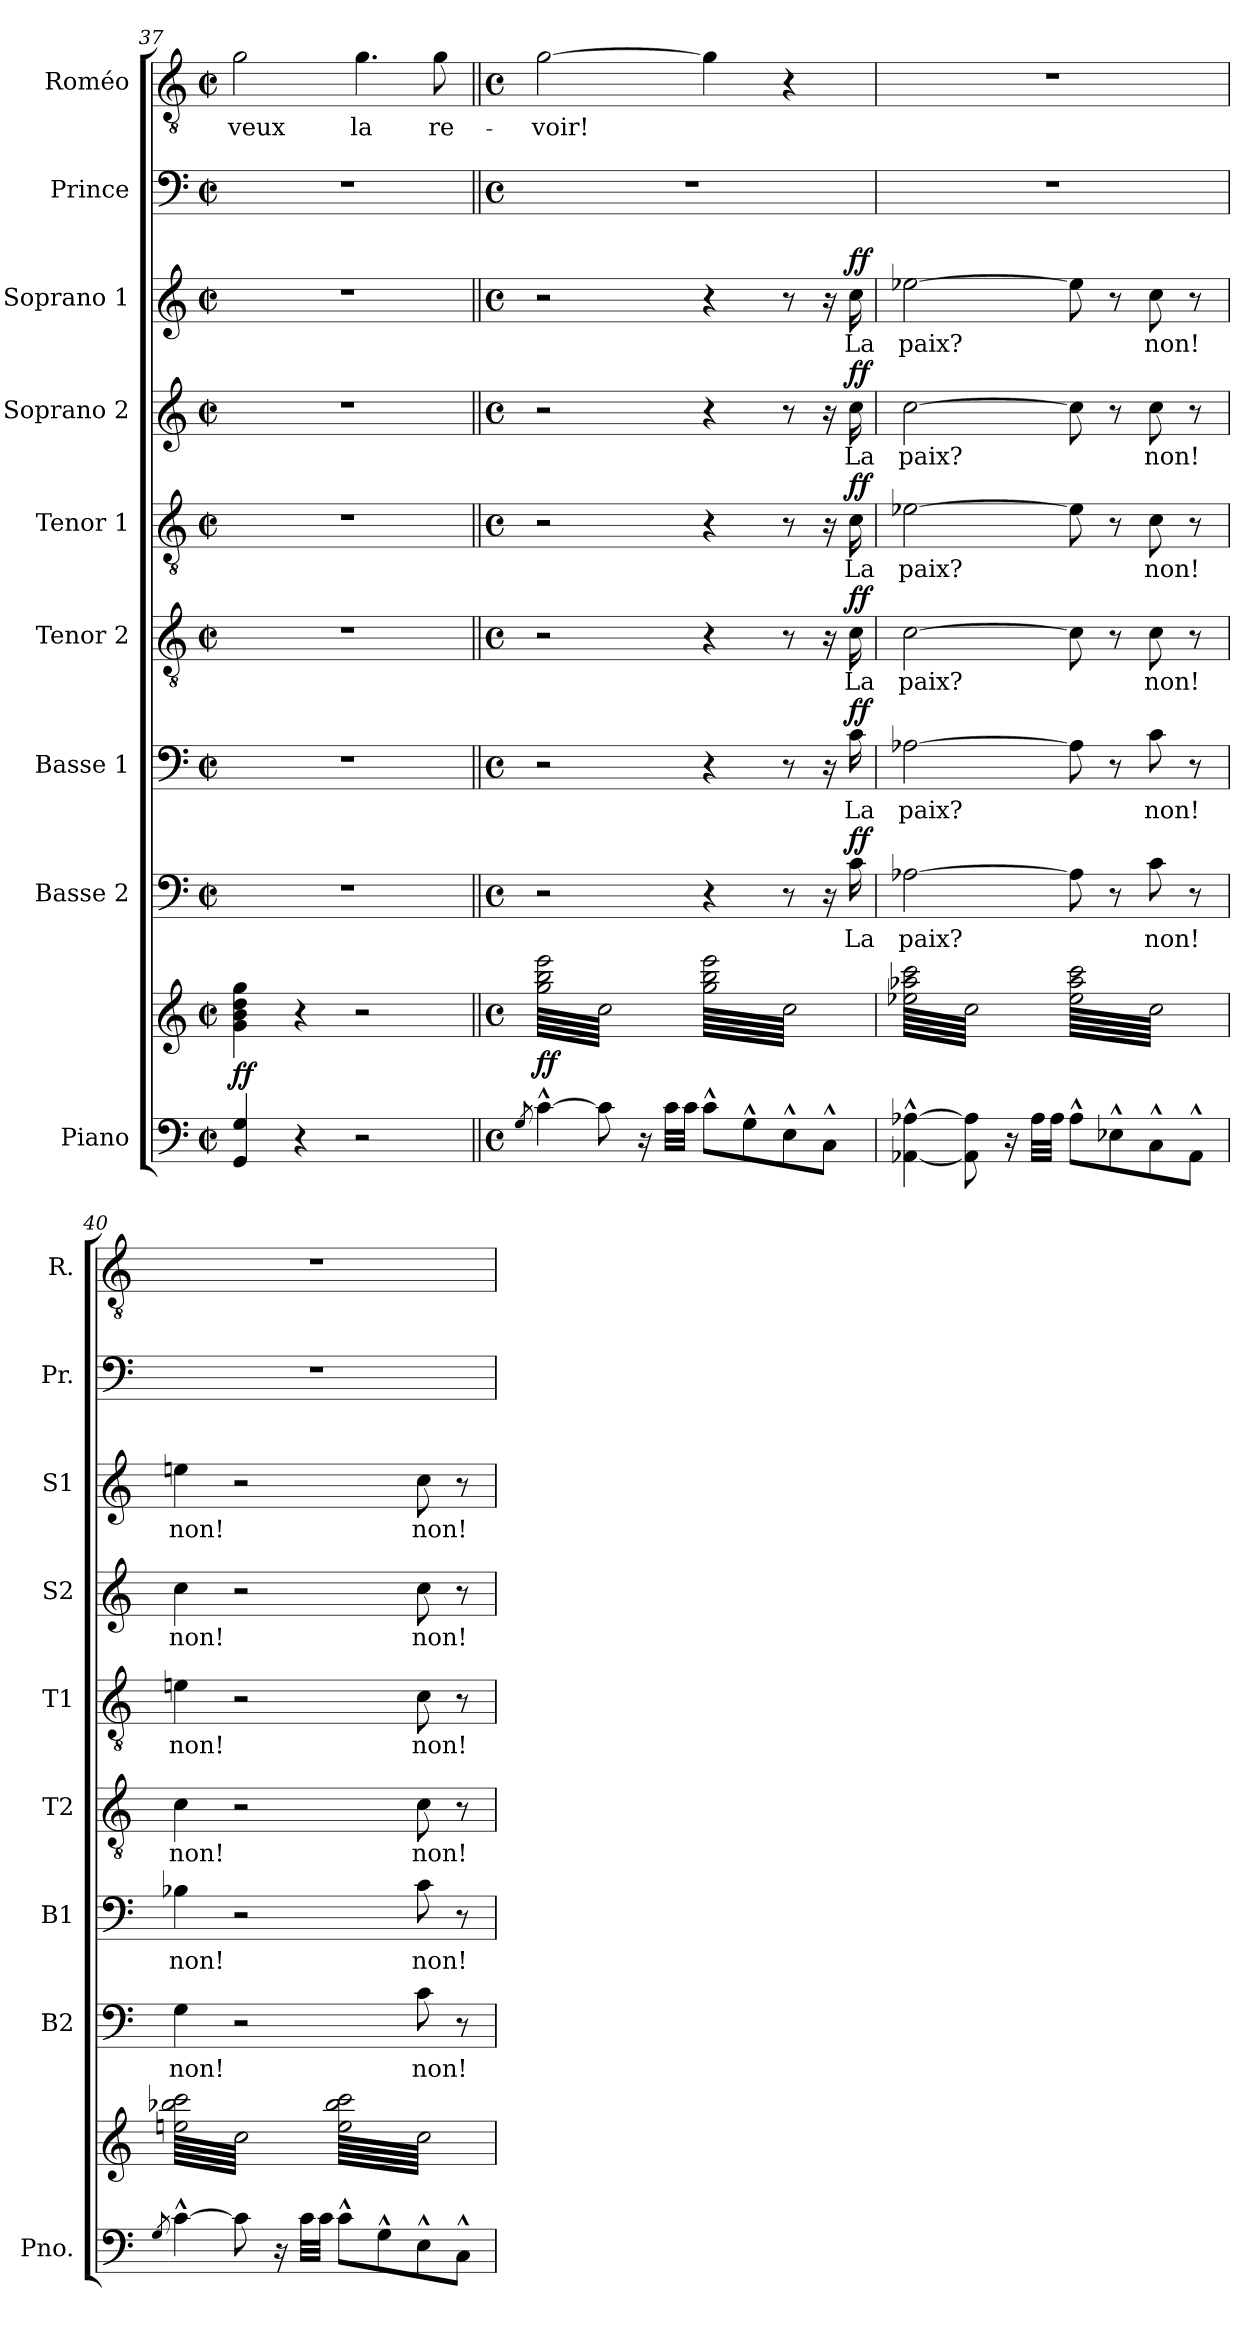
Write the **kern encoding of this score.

**kern	**kern	**dynam	**kern	**text	**dynam	**kern	**text	**dynam	**kern	**text	**dynam	**kern	**text	**dynam	**kern	**text	**dynam	**kern	**text	**dynam	**kern	**kern	**text
*part9	*part9	*part9	*part8	*part8	*part8	*part7	*part7	*part7	*part6	*part6	*part6	*part5	*part5	*part5	*part4	*part4	*part4	*part3	*part3	*part3	*part2	*part1	*part1
*staff10	*staff9	*staff9/10	*staff8	*staff8	*staff8	*staff7	*staff7	*staff7	*staff6	*staff6	*staff6	*staff5	*staff5	*staff5	*staff4	*staff4	*staff4	*staff3	*staff3	*staff3	*staff2	*staff1	*staff1
*I"Piano	*	*	*I"Basse 2	*	*	*I"Basse 1	*	*	*I"Tenor 2	*	*	*I"Tenor 1	*	*	*I"Soprano 2	*	*	*I"Soprano 1	*	*	*I"Prince	*I"Roméo	*
*I'Pno.	*	*	*I'B2	*	*	*I'B1	*	*	*I'T2	*	*	*I'T1	*	*	*I'S2	*	*	*I'S1	*	*	*I'Pr.	*I'R.	*
*clefF4	*clefG2	*	*clefF4	*	*	*clefF4	*	*	*clefGv2	*	*	*clefGv2	*	*	*clefG2	*	*	*clefG2	*	*	*clefF4	*clefGv2	*
*k[]	*k[]	*	*k[]	*	*	*k[]	*	*	*k[]	*	*	*k[]	*	*	*k[]	*	*	*k[]	*	*	*k[]	*k[]	*
*M2/2	*M2/2	*	*M2/2	*	*	*M2/2	*	*	*M2/2	*	*	*M2/2	*	*	*M2/2	*	*	*M2/2	*	*	*M2/2	*M2/2	*
*met(c|)	*met(c|)	*	*met(c|)	*	*	*met(c|)	*	*	*met(c|)	*	*	*met(c|)	*	*	*met(c|)	*	*	*met(c|)	*	*	*met(c|)	*met(c|)	*
=37	=37	=37	=37	=37	=37	=37	=37	=37	=37	=37	=37	=37	=37	=37	=37	=37	=37	=37	=37	=37	=37	=37	=37
!	!	!LO:DY:b	!	!	!	!	!	!	!	!	!	!	!	!	!	!	!	!	!	!	!	!	!LO:LY:b
4GG/ 4G/	4g\ 4b\ 4dd\ 4gg\	ff	1r	.	.	1r	.	.	1r	.	.	1r	.	.	1r	.	.	1r	.	.	1r	2g\	veux
4r	4r	.	.	.	.	.	.	.	.	.	.	.	.	.	.	.	.	.	.	.	.	.	.
!	!	!	!	!	!	!	!	!	!	!	!	!	!	!	!	!	!	!	!	!	!	!	!LO:LY:b
2r	2r	.	.	.	.	.	.	.	.	.	.	.	.	.	.	.	.	.	.	.	.	4.g\	la
!	!	!	!	!	!	!	!	!	!	!	!	!	!	!	!	!	!	!	!	!	!	!	!LO:LY:b
.	.	.	.	.	.	.	.	.	.	.	.	.	.	.	.	.	.	.	.	.	.	8g\	re-
!!LO:PB:g=z
=38||	=38||	=38||	=38||	=38||	=38||	=38||	=38||	=38||	=38||	=38||	=38||	=38||	=38||	=38||	=38||	=38||	=38||	=38||	=38||	=38||	=38||	=38||	=38||
*M4/4	*M4/4	*	*M4/4	*	*	*M4/4	*	*	*M4/4	*	*	*M4/4	*	*	*M4/4	*	*	*M4/4	*	*	*M4/4	*M4/4	*
*met(c)	*met(c)	*	*met(c)	*	*	*met(c)	*	*	*met(c)	*	*	*met(c)	*	*	*met(c)	*	*	*met(c)	*	*	*met(c)	*met(c)	*
8qG/	.	.	.	.	.	.	.	.	.	.	.	.	.	.	.	.	.	.	.	.	.	.	.
!	!	!LO:DY:b	!	!	!	!	!	!	!	!	!	!	!	!	!	!	!	!	!	!	!	!	!LO:LY:b
*	*tremolo	*	*	*	*	*	*	*	*	*	*	*	*	*	*	*	*	*	*	*	*	*	*
[4c^^\	(>64gg\ 64bb\ 64eee\LLLL	ff	2r	.	.	2r	.	.	2r	.	.	2r	.	.	2r	.	.	2r	.	.	1r	[2g\	-voir!
.	64cc\)	.	.	.	.	.	.	.	.	.	.	.	.	.	.	.	.	.	.	.	.	.	.
.	64gg\ 64bb\ 64eee\	.	.	.	.	.	.	.	.	.	.	.	.	.	.	.	.	.	.	.	.	.	.
.	64cc\)	.	.	.	.	.	.	.	.	.	.	.	.	.	.	.	.	.	.	.	.	.	.
.	64gg\ 64bb\ 64eee\	.	.	.	.	.	.	.	.	.	.	.	.	.	.	.	.	.	.	.	.	.	.
.	64cc\)	.	.	.	.	.	.	.	.	.	.	.	.	.	.	.	.	.	.	.	.	.	.
.	64gg\ 64bb\ 64eee\	.	.	.	.	.	.	.	.	.	.	.	.	.	.	.	.	.	.	.	.	.	.
.	64cc\)	.	.	.	.	.	.	.	.	.	.	.	.	.	.	.	.	.	.	.	.	.	.
.	64gg\ 64bb\ 64eee\	.	.	.	.	.	.	.	.	.	.	.	.	.	.	.	.	.	.	.	.	.	.
.	64cc\)	.	.	.	.	.	.	.	.	.	.	.	.	.	.	.	.	.	.	.	.	.	.
.	64gg\ 64bb\ 64eee\	.	.	.	.	.	.	.	.	.	.	.	.	.	.	.	.	.	.	.	.	.	.
.	64cc\)	.	.	.	.	.	.	.	.	.	.	.	.	.	.	.	.	.	.	.	.	.	.
.	64gg\ 64bb\ 64eee\	.	.	.	.	.	.	.	.	.	.	.	.	.	.	.	.	.	.	.	.	.	.
.	64cc\)	.	.	.	.	.	.	.	.	.	.	.	.	.	.	.	.	.	.	.	.	.	.
.	64gg\ 64bb\ 64eee\	.	.	.	.	.	.	.	.	.	.	.	.	.	.	.	.	.	.	.	.	.	.
.	64cc\)	.	.	.	.	.	.	.	.	.	.	.	.	.	.	.	.	.	.	.	.	.	.
8c\]	64gg\ 64bb\ 64eee\	.	.	.	.	.	.	.	.	.	.	.	.	.	.	.	.	.	.	.	.	.	.
.	64cc\)	.	.	.	.	.	.	.	.	.	.	.	.	.	.	.	.	.	.	.	.	.	.
.	64gg\ 64bb\ 64eee\	.	.	.	.	.	.	.	.	.	.	.	.	.	.	.	.	.	.	.	.	.	.
.	64cc\)	.	.	.	.	.	.	.	.	.	.	.	.	.	.	.	.	.	.	.	.	.	.
.	64gg\ 64bb\ 64eee\	.	.	.	.	.	.	.	.	.	.	.	.	.	.	.	.	.	.	.	.	.	.
.	64cc\)	.	.	.	.	.	.	.	.	.	.	.	.	.	.	.	.	.	.	.	.	.	.
.	64gg\ 64bb\ 64eee\	.	.	.	.	.	.	.	.	.	.	.	.	.	.	.	.	.	.	.	.	.	.
.	64cc\)	.	.	.	.	.	.	.	.	.	.	.	.	.	.	.	.	.	.	.	.	.	.
16r	64gg\ 64bb\ 64eee\	.	.	.	.	.	.	.	.	.	.	.	.	.	.	.	.	.	.	.	.	.	.
.	64cc\)	.	.	.	.	.	.	.	.	.	.	.	.	.	.	.	.	.	.	.	.	.	.
.	64gg\ 64bb\ 64eee\	.	.	.	.	.	.	.	.	.	.	.	.	.	.	.	.	.	.	.	.	.	.
.	64cc\)	.	.	.	.	.	.	.	.	.	.	.	.	.	.	.	.	.	.	.	.	.	.
32c\LLL	64gg\ 64bb\ 64eee\	.	.	.	.	.	.	.	.	.	.	.	.	.	.	.	.	.	.	.	.	.	.
.	64cc\)	.	.	.	.	.	.	.	.	.	.	.	.	.	.	.	.	.	.	.	.	.	.
32c\JJJ	64gg\ 64bb\ 64eee\	.	.	.	.	.	.	.	.	.	.	.	.	.	.	.	.	.	.	.	.	.	.
.	64cc\)JJJJ	.	.	.	.	.	.	.	.	.	.	.	.	.	.	.	.	.	.	.	.	.	.
8c^^\L	(>64gg\ 64bb\ 64eee\LLLL	.	4r	.	.	4r	.	.	4r	.	.	4r	.	.	4r	.	.	4r	.	.	.	4g\]	.
.	64cc\)	.	.	.	.	.	.	.	.	.	.	.	.	.	.	.	.	.	.	.	.	.	.
.	64gg\ 64bb\ 64eee\	.	.	.	.	.	.	.	.	.	.	.	.	.	.	.	.	.	.	.	.	.	.
.	64cc\)	.	.	.	.	.	.	.	.	.	.	.	.	.	.	.	.	.	.	.	.	.	.
.	64gg\ 64bb\ 64eee\	.	.	.	.	.	.	.	.	.	.	.	.	.	.	.	.	.	.	.	.	.	.
.	64cc\)	.	.	.	.	.	.	.	.	.	.	.	.	.	.	.	.	.	.	.	.	.	.
.	64gg\ 64bb\ 64eee\	.	.	.	.	.	.	.	.	.	.	.	.	.	.	.	.	.	.	.	.	.	.
.	64cc\)	.	.	.	.	.	.	.	.	.	.	.	.	.	.	.	.	.	.	.	.	.	.
8G^^\	64gg\ 64bb\ 64eee\	.	.	.	.	.	.	.	.	.	.	.	.	.	.	.	.	.	.	.	.	.	.
.	64cc\)	.	.	.	.	.	.	.	.	.	.	.	.	.	.	.	.	.	.	.	.	.	.
.	64gg\ 64bb\ 64eee\	.	.	.	.	.	.	.	.	.	.	.	.	.	.	.	.	.	.	.	.	.	.
.	64cc\)	.	.	.	.	.	.	.	.	.	.	.	.	.	.	.	.	.	.	.	.	.	.
.	64gg\ 64bb\ 64eee\	.	.	.	.	.	.	.	.	.	.	.	.	.	.	.	.	.	.	.	.	.	.
.	64cc\)	.	.	.	.	.	.	.	.	.	.	.	.	.	.	.	.	.	.	.	.	.	.
.	64gg\ 64bb\ 64eee\	.	.	.	.	.	.	.	.	.	.	.	.	.	.	.	.	.	.	.	.	.	.
.	64cc\)	.	.	.	.	.	.	.	.	.	.	.	.	.	.	.	.	.	.	.	.	.	.
8E^^\	64gg\ 64bb\ 64eee\	.	8r	.	.	8r	.	.	8r	.	.	8r	.	.	8r	.	.	8r	.	.	.	4r	.
.	64cc\)	.	.	.	.	.	.	.	.	.	.	.	.	.	.	.	.	.	.	.	.	.	.
.	64gg\ 64bb\ 64eee\	.	.	.	.	.	.	.	.	.	.	.	.	.	.	.	.	.	.	.	.	.	.
.	64cc\)	.	.	.	.	.	.	.	.	.	.	.	.	.	.	.	.	.	.	.	.	.	.
.	64gg\ 64bb\ 64eee\	.	.	.	.	.	.	.	.	.	.	.	.	.	.	.	.	.	.	.	.	.	.
.	64cc\)	.	.	.	.	.	.	.	.	.	.	.	.	.	.	.	.	.	.	.	.	.	.
.	64gg\ 64bb\ 64eee\	.	.	.	.	.	.	.	.	.	.	.	.	.	.	.	.	.	.	.	.	.	.
.	64cc\)	.	.	.	.	.	.	.	.	.	.	.	.	.	.	.	.	.	.	.	.	.	.
8C^^\J	64gg\ 64bb\ 64eee\	.	16r	.	.	16r	.	.	16r	.	.	16r	.	.	16r	.	.	16r	.	.	.	.	.
.	64cc\)	.	.	.	.	.	.	.	.	.	.	.	.	.	.	.	.	.	.	.	.	.	.
.	64gg\ 64bb\ 64eee\	.	.	.	.	.	.	.	.	.	.	.	.	.	.	.	.	.	.	.	.	.	.
.	64cc\)	.	.	.	.	.	.	.	.	.	.	.	.	.	.	.	.	.	.	.	.	.	.
!	!	!	!	!LO:LY:b	!LO:DY:a	!	!LO:LY:b	!LO:DY:a	!	!LO:LY:b	!LO:DY:a	!	!LO:LY:b	!LO:DY:a	!	!LO:LY:b	!LO:DY:a	!	!LO:LY:b	!LO:DY:a	!	!	!
.	64gg\ 64bb\ 64eee\	.	16c\	La	ff	16c\	La	ff	16c\	La	ff	16c\	La	ff	16cc\	La	ff	16cc\	La	ff	.	.	.
.	64cc\)	.	.	.	.	.	.	.	.	.	.	.	.	.	.	.	.	.	.	.	.	.	.
.	64gg\ 64bb\ 64eee\	.	.	.	.	.	.	.	.	.	.	.	.	.	.	.	.	.	.	.	.	.	.
.	64cc\)JJJJ	.	.	.	.	.	.	.	.	.	.	.	.	.	.	.	.	.	.	.	.	.	.
=39	=39	=39	=39	=39	=39	=39	=39	=39	=39	=39	=39	=39	=39	=39	=39	=39	=39	=39	=39	=39	=39	=39	=39
!	!	!	!	!LO:LY:b	!	!	!LO:LY:b	!	!	!LO:LY:b	!	!	!LO:LY:b	!	!	!LO:LY:b	!	!	!LO:LY:b	!	!	!	!
[4AA-X\^^ [4A-X\^^	(>64ee-X\ 64aa-X\ 64ccc\LLLL	.	[2A-X\	paix?	.	[2A-X\	paix?	.	[2c\	paix?	.	[2e-X\	paix?	.	[2cc\	paix?	.	[2ee-X\	paix?	.	1r	1r	.
.	64cc\)	.	.	.	.	.	.	.	.	.	.	.	.	.	.	.	.	.	.	.	.	.	.
.	64ee-X\ 64aa-X\ 64ccc\	.	.	.	.	.	.	.	.	.	.	.	.	.	.	.	.	.	.	.	.	.	.
.	64cc\)	.	.	.	.	.	.	.	.	.	.	.	.	.	.	.	.	.	.	.	.	.	.
.	64ee-X\ 64aa-X\ 64ccc\	.	.	.	.	.	.	.	.	.	.	.	.	.	.	.	.	.	.	.	.	.	.
.	64cc\)	.	.	.	.	.	.	.	.	.	.	.	.	.	.	.	.	.	.	.	.	.	.
.	64ee-X\ 64aa-X\ 64ccc\	.	.	.	.	.	.	.	.	.	.	.	.	.	.	.	.	.	.	.	.	.	.
.	64cc\)	.	.	.	.	.	.	.	.	.	.	.	.	.	.	.	.	.	.	.	.	.	.
.	64ee-X\ 64aa-X\ 64ccc\	.	.	.	.	.	.	.	.	.	.	.	.	.	.	.	.	.	.	.	.	.	.
.	64cc\)	.	.	.	.	.	.	.	.	.	.	.	.	.	.	.	.	.	.	.	.	.	.
.	64ee-X\ 64aa-X\ 64ccc\	.	.	.	.	.	.	.	.	.	.	.	.	.	.	.	.	.	.	.	.	.	.
.	64cc\)	.	.	.	.	.	.	.	.	.	.	.	.	.	.	.	.	.	.	.	.	.	.
.	64ee-X\ 64aa-X\ 64ccc\	.	.	.	.	.	.	.	.	.	.	.	.	.	.	.	.	.	.	.	.	.	.
.	64cc\)	.	.	.	.	.	.	.	.	.	.	.	.	.	.	.	.	.	.	.	.	.	.
.	64ee-X\ 64aa-X\ 64ccc\	.	.	.	.	.	.	.	.	.	.	.	.	.	.	.	.	.	.	.	.	.	.
.	64cc\)	.	.	.	.	.	.	.	.	.	.	.	.	.	.	.	.	.	.	.	.	.	.
8AA-\] 8A-\]	64ee-X\ 64aa-X\ 64ccc\	.	.	.	.	.	.	.	.	.	.	.	.	.	.	.	.	.	.	.	.	.	.
.	64cc\)	.	.	.	.	.	.	.	.	.	.	.	.	.	.	.	.	.	.	.	.	.	.
.	64ee-X\ 64aa-X\ 64ccc\	.	.	.	.	.	.	.	.	.	.	.	.	.	.	.	.	.	.	.	.	.	.
.	64cc\)	.	.	.	.	.	.	.	.	.	.	.	.	.	.	.	.	.	.	.	.	.	.
.	64ee-X\ 64aa-X\ 64ccc\	.	.	.	.	.	.	.	.	.	.	.	.	.	.	.	.	.	.	.	.	.	.
.	64cc\)	.	.	.	.	.	.	.	.	.	.	.	.	.	.	.	.	.	.	.	.	.	.
.	64ee-X\ 64aa-X\ 64ccc\	.	.	.	.	.	.	.	.	.	.	.	.	.	.	.	.	.	.	.	.	.	.
.	64cc\)	.	.	.	.	.	.	.	.	.	.	.	.	.	.	.	.	.	.	.	.	.	.
16r	64ee-X\ 64aa-X\ 64ccc\	.	.	.	.	.	.	.	.	.	.	.	.	.	.	.	.	.	.	.	.	.	.
.	64cc\)	.	.	.	.	.	.	.	.	.	.	.	.	.	.	.	.	.	.	.	.	.	.
.	64ee-X\ 64aa-X\ 64ccc\	.	.	.	.	.	.	.	.	.	.	.	.	.	.	.	.	.	.	.	.	.	.
.	64cc\)	.	.	.	.	.	.	.	.	.	.	.	.	.	.	.	.	.	.	.	.	.	.
32A-\LLL	64ee-X\ 64aa-X\ 64ccc\	.	.	.	.	.	.	.	.	.	.	.	.	.	.	.	.	.	.	.	.	.	.
.	64cc\)	.	.	.	.	.	.	.	.	.	.	.	.	.	.	.	.	.	.	.	.	.	.
32A-\JJJ	64ee-X\ 64aa-X\ 64ccc\	.	.	.	.	.	.	.	.	.	.	.	.	.	.	.	.	.	.	.	.	.	.
.	64cc\)JJJJ	.	.	.	.	.	.	.	.	.	.	.	.	.	.	.	.	.	.	.	.	.	.
8A-^^\L	(>64ee-\ 64aa-\ 64ccc\LLLL	.	8A-\]	.	.	8A-\]	.	.	8c\]	.	.	8e-\]	.	.	8cc\]	.	.	8ee-\]	.	.	.	.	.
.	64cc\)	.	.	.	.	.	.	.	.	.	.	.	.	.	.	.	.	.	.	.	.	.	.
.	64ee-\ 64aa-\ 64ccc\	.	.	.	.	.	.	.	.	.	.	.	.	.	.	.	.	.	.	.	.	.	.
.	64cc\)	.	.	.	.	.	.	.	.	.	.	.	.	.	.	.	.	.	.	.	.	.	.
.	64ee-\ 64aa-\ 64ccc\	.	.	.	.	.	.	.	.	.	.	.	.	.	.	.	.	.	.	.	.	.	.
.	64cc\)	.	.	.	.	.	.	.	.	.	.	.	.	.	.	.	.	.	.	.	.	.	.
.	64ee-\ 64aa-\ 64ccc\	.	.	.	.	.	.	.	.	.	.	.	.	.	.	.	.	.	.	.	.	.	.
.	64cc\)	.	.	.	.	.	.	.	.	.	.	.	.	.	.	.	.	.	.	.	.	.	.
8E-X^^\	64ee-\ 64aa-\ 64ccc\	.	8r	.	.	8r	.	.	8r	.	.	8r	.	.	8r	.	.	8r	.	.	.	.	.
.	64cc\)	.	.	.	.	.	.	.	.	.	.	.	.	.	.	.	.	.	.	.	.	.	.
.	64ee-\ 64aa-\ 64ccc\	.	.	.	.	.	.	.	.	.	.	.	.	.	.	.	.	.	.	.	.	.	.
.	64cc\)	.	.	.	.	.	.	.	.	.	.	.	.	.	.	.	.	.	.	.	.	.	.
.	64ee-\ 64aa-\ 64ccc\	.	.	.	.	.	.	.	.	.	.	.	.	.	.	.	.	.	.	.	.	.	.
.	64cc\)	.	.	.	.	.	.	.	.	.	.	.	.	.	.	.	.	.	.	.	.	.	.
.	64ee-\ 64aa-\ 64ccc\	.	.	.	.	.	.	.	.	.	.	.	.	.	.	.	.	.	.	.	.	.	.
.	64cc\)	.	.	.	.	.	.	.	.	.	.	.	.	.	.	.	.	.	.	.	.	.	.
!	!	!	!	!LO:LY:b	!	!	!LO:LY:b	!	!	!LO:LY:b	!	!	!LO:LY:b	!	!	!LO:LY:b	!	!	!LO:LY:b	!	!	!	!
8C^^\	64ee-\ 64aa-\ 64ccc\	.	8c\	non!	.	8c\	non!	.	8c\	non!	.	8c\	non!	.	8cc\	non!	.	8cc\	non!	.	.	.	.
.	64cc\)	.	.	.	.	.	.	.	.	.	.	.	.	.	.	.	.	.	.	.	.	.	.
.	64ee-\ 64aa-\ 64ccc\	.	.	.	.	.	.	.	.	.	.	.	.	.	.	.	.	.	.	.	.	.	.
.	64cc\)	.	.	.	.	.	.	.	.	.	.	.	.	.	.	.	.	.	.	.	.	.	.
.	64ee-\ 64aa-\ 64ccc\	.	.	.	.	.	.	.	.	.	.	.	.	.	.	.	.	.	.	.	.	.	.
.	64cc\)	.	.	.	.	.	.	.	.	.	.	.	.	.	.	.	.	.	.	.	.	.	.
.	64ee-\ 64aa-\ 64ccc\	.	.	.	.	.	.	.	.	.	.	.	.	.	.	.	.	.	.	.	.	.	.
.	64cc\)	.	.	.	.	.	.	.	.	.	.	.	.	.	.	.	.	.	.	.	.	.	.
8AA-^^\J	64ee-\ 64aa-\ 64ccc\	.	8r	.	.	8r	.	.	8r	.	.	8r	.	.	8r	.	.	8r	.	.	.	.	.
.	64cc\)	.	.	.	.	.	.	.	.	.	.	.	.	.	.	.	.	.	.	.	.	.	.
.	64ee-\ 64aa-\ 64ccc\	.	.	.	.	.	.	.	.	.	.	.	.	.	.	.	.	.	.	.	.	.	.
.	64cc\)	.	.	.	.	.	.	.	.	.	.	.	.	.	.	.	.	.	.	.	.	.	.
.	64ee-\ 64aa-\ 64ccc\	.	.	.	.	.	.	.	.	.	.	.	.	.	.	.	.	.	.	.	.	.	.
.	64cc\)	.	.	.	.	.	.	.	.	.	.	.	.	.	.	.	.	.	.	.	.	.	.
.	64ee-\ 64aa-\ 64ccc\	.	.	.	.	.	.	.	.	.	.	.	.	.	.	.	.	.	.	.	.	.	.
.	64cc\)JJJJ	.	.	.	.	.	.	.	.	.	.	.	.	.	.	.	.	.	.	.	.	.	.
=40	=40	=40	=40	=40	=40	=40	=40	=40	=40	=40	=40	=40	=40	=40	=40	=40	=40	=40	=40	=40	=40	=40	=40
8qG/	.	.	.	.	.	.	.	.	.	.	.	.	.	.	.	.	.	.	.	.	.	.	.
!	!	!	!	!LO:LY:b	!	!	!LO:LY:b	!	!	!LO:LY:b	!	!	!LO:LY:b	!	!	!LO:LY:b	!	!	!LO:LY:b	!	!	!	!
[4c^^\	(>64een\ 64bb-X\ 64ccc\LLLL	.	4G\	non!	.	4B-X\	non!	.	4c\	non!	.	4en\	non!	.	4cc\	non!	.	4een\	non!	.	1r	1r	.
.	64cc\)	.	.	.	.	.	.	.	.	.	.	.	.	.	.	.	.	.	.	.	.	.	.
.	64een\ 64bb-X\ 64ccc\	.	.	.	.	.	.	.	.	.	.	.	.	.	.	.	.	.	.	.	.	.	.
.	64cc\)	.	.	.	.	.	.	.	.	.	.	.	.	.	.	.	.	.	.	.	.	.	.
.	64een\ 64bb-X\ 64ccc\	.	.	.	.	.	.	.	.	.	.	.	.	.	.	.	.	.	.	.	.	.	.
.	64cc\)	.	.	.	.	.	.	.	.	.	.	.	.	.	.	.	.	.	.	.	.	.	.
.	64een\ 64bb-X\ 64ccc\	.	.	.	.	.	.	.	.	.	.	.	.	.	.	.	.	.	.	.	.	.	.
.	64cc\)	.	.	.	.	.	.	.	.	.	.	.	.	.	.	.	.	.	.	.	.	.	.
.	64een\ 64bb-X\ 64ccc\	.	.	.	.	.	.	.	.	.	.	.	.	.	.	.	.	.	.	.	.	.	.
.	64cc\)	.	.	.	.	.	.	.	.	.	.	.	.	.	.	.	.	.	.	.	.	.	.
.	64een\ 64bb-X\ 64ccc\	.	.	.	.	.	.	.	.	.	.	.	.	.	.	.	.	.	.	.	.	.	.
.	64cc\)	.	.	.	.	.	.	.	.	.	.	.	.	.	.	.	.	.	.	.	.	.	.
.	64een\ 64bb-X\ 64ccc\	.	.	.	.	.	.	.	.	.	.	.	.	.	.	.	.	.	.	.	.	.	.
.	64cc\)	.	.	.	.	.	.	.	.	.	.	.	.	.	.	.	.	.	.	.	.	.	.
.	64een\ 64bb-X\ 64ccc\	.	.	.	.	.	.	.	.	.	.	.	.	.	.	.	.	.	.	.	.	.	.
.	64cc\)	.	.	.	.	.	.	.	.	.	.	.	.	.	.	.	.	.	.	.	.	.	.
8c\]	64een\ 64bb-X\ 64ccc\	.	2r	.	.	2r	.	.	2r	.	.	2r	.	.	2r	.	.	2r	.	.	.	.	.
.	64cc\)	.	.	.	.	.	.	.	.	.	.	.	.	.	.	.	.	.	.	.	.	.	.
.	64een\ 64bb-X\ 64ccc\	.	.	.	.	.	.	.	.	.	.	.	.	.	.	.	.	.	.	.	.	.	.
.	64cc\)	.	.	.	.	.	.	.	.	.	.	.	.	.	.	.	.	.	.	.	.	.	.
.	64een\ 64bb-X\ 64ccc\	.	.	.	.	.	.	.	.	.	.	.	.	.	.	.	.	.	.	.	.	.	.
.	64cc\)	.	.	.	.	.	.	.	.	.	.	.	.	.	.	.	.	.	.	.	.	.	.
.	64een\ 64bb-X\ 64ccc\	.	.	.	.	.	.	.	.	.	.	.	.	.	.	.	.	.	.	.	.	.	.
.	64cc\)	.	.	.	.	.	.	.	.	.	.	.	.	.	.	.	.	.	.	.	.	.	.
16r	64een\ 64bb-X\ 64ccc\	.	.	.	.	.	.	.	.	.	.	.	.	.	.	.	.	.	.	.	.	.	.
.	64cc\)	.	.	.	.	.	.	.	.	.	.	.	.	.	.	.	.	.	.	.	.	.	.
.	64een\ 64bb-X\ 64ccc\	.	.	.	.	.	.	.	.	.	.	.	.	.	.	.	.	.	.	.	.	.	.
.	64cc\)	.	.	.	.	.	.	.	.	.	.	.	.	.	.	.	.	.	.	.	.	.	.
32c\LLL	64een\ 64bb-X\ 64ccc\	.	.	.	.	.	.	.	.	.	.	.	.	.	.	.	.	.	.	.	.	.	.
.	64cc\)	.	.	.	.	.	.	.	.	.	.	.	.	.	.	.	.	.	.	.	.	.	.
32c\JJJ	64een\ 64bb-X\ 64ccc\	.	.	.	.	.	.	.	.	.	.	.	.	.	.	.	.	.	.	.	.	.	.
.	64cc\)JJJJ	.	.	.	.	.	.	.	.	.	.	.	.	.	.	.	.	.	.	.	.	.	.
8c^^\L	(>64ee\ 64bb-\ 64ccc\LLLL	.	.	.	.	.	.	.	.	.	.	.	.	.	.	.	.	.	.	.	.	.	.
.	64cc\)	.	.	.	.	.	.	.	.	.	.	.	.	.	.	.	.	.	.	.	.	.	.
.	64ee\ 64bb-\ 64ccc\	.	.	.	.	.	.	.	.	.	.	.	.	.	.	.	.	.	.	.	.	.	.
.	64cc\)	.	.	.	.	.	.	.	.	.	.	.	.	.	.	.	.	.	.	.	.	.	.
.	64ee\ 64bb-\ 64ccc\	.	.	.	.	.	.	.	.	.	.	.	.	.	.	.	.	.	.	.	.	.	.
.	64cc\)	.	.	.	.	.	.	.	.	.	.	.	.	.	.	.	.	.	.	.	.	.	.
.	64ee\ 64bb-\ 64ccc\	.	.	.	.	.	.	.	.	.	.	.	.	.	.	.	.	.	.	.	.	.	.
.	64cc\)	.	.	.	.	.	.	.	.	.	.	.	.	.	.	.	.	.	.	.	.	.	.
8G^^\	64ee\ 64bb-\ 64ccc\	.	.	.	.	.	.	.	.	.	.	.	.	.	.	.	.	.	.	.	.	.	.
.	64cc\)	.	.	.	.	.	.	.	.	.	.	.	.	.	.	.	.	.	.	.	.	.	.
.	64ee\ 64bb-\ 64ccc\	.	.	.	.	.	.	.	.	.	.	.	.	.	.	.	.	.	.	.	.	.	.
.	64cc\)	.	.	.	.	.	.	.	.	.	.	.	.	.	.	.	.	.	.	.	.	.	.
.	64ee\ 64bb-\ 64ccc\	.	.	.	.	.	.	.	.	.	.	.	.	.	.	.	.	.	.	.	.	.	.
.	64cc\)	.	.	.	.	.	.	.	.	.	.	.	.	.	.	.	.	.	.	.	.	.	.
.	64ee\ 64bb-\ 64ccc\	.	.	.	.	.	.	.	.	.	.	.	.	.	.	.	.	.	.	.	.	.	.
.	64cc\)	.	.	.	.	.	.	.	.	.	.	.	.	.	.	.	.	.	.	.	.	.	.
!	!	!	!	!LO:LY:b	!	!	!LO:LY:b	!	!	!LO:LY:b	!	!	!LO:LY:b	!	!	!LO:LY:b	!	!	!LO:LY:b	!	!	!	!
8E^^\	64ee\ 64bb-\ 64ccc\	.	8c\	non!	.	8c\	non!	.	8c\	non!	.	8c\	non!	.	8cc\	non!	.	8cc\	non!	.	.	.	.
.	64cc\)	.	.	.	.	.	.	.	.	.	.	.	.	.	.	.	.	.	.	.	.	.	.
.	64ee\ 64bb-\ 64ccc\	.	.	.	.	.	.	.	.	.	.	.	.	.	.	.	.	.	.	.	.	.	.
.	64cc\)	.	.	.	.	.	.	.	.	.	.	.	.	.	.	.	.	.	.	.	.	.	.
.	64ee\ 64bb-\ 64ccc\	.	.	.	.	.	.	.	.	.	.	.	.	.	.	.	.	.	.	.	.	.	.
.	64cc\)	.	.	.	.	.	.	.	.	.	.	.	.	.	.	.	.	.	.	.	.	.	.
.	64ee\ 64bb-\ 64ccc\	.	.	.	.	.	.	.	.	.	.	.	.	.	.	.	.	.	.	.	.	.	.
.	64cc\)	.	.	.	.	.	.	.	.	.	.	.	.	.	.	.	.	.	.	.	.	.	.
8C^^\J	64ee\ 64bb-\ 64ccc\	.	8r	.	.	8r	.	.	8r	.	.	8r	.	.	8r	.	.	8r	.	.	.	.	.
.	64cc\)	.	.	.	.	.	.	.	.	.	.	.	.	.	.	.	.	.	.	.	.	.	.
.	64ee\ 64bb-\ 64ccc\	.	.	.	.	.	.	.	.	.	.	.	.	.	.	.	.	.	.	.	.	.	.
.	64cc\)	.	.	.	.	.	.	.	.	.	.	.	.	.	.	.	.	.	.	.	.	.	.
.	64ee\ 64bb-\ 64ccc\	.	.	.	.	.	.	.	.	.	.	.	.	.	.	.	.	.	.	.	.	.	.
.	64cc\)	.	.	.	.	.	.	.	.	.	.	.	.	.	.	.	.	.	.	.	.	.	.
.	64ee\ 64bb-\ 64ccc\	.	.	.	.	.	.	.	.	.	.	.	.	.	.	.	.	.	.	.	.	.	.
.	64cc\)JJJJ	.	.	.	.	.	.	.	.	.	.	.	.	.	.	.	.	.	.	.	.	.	.
*	*Xtremolo	*	*	*	*	*	*	*	*	*	*	*	*	*	*	*	*	*	*	*	*	*	*
.	.	.	.	.	.	.	.	.	.	.	.	.	.	.	.	.	.	.	.	.	.	.	.
.	.	.	.	.	.	.	.	.	.	.	.	.	.	.	.	.	.	.	.	.	.	.	.
.	.	.	.	.	.	.	.	.	.	.	.	.	.	.	.	.	.	.	.	.	.	.	.
.	.	.	.	.	.	.	.	.	.	.	.	.	.	.	.	.	.	.	.	.	.	.	.
.	.	.	.	.	.	.	.	.	.	.	.	.	.	.	.	.	.	.	.	.	.	.	.
.	.	.	.	.	.	.	.	.	.	.	.	.	.	.	.	.	.	.	.	.	.	.	.
.	.	.	.	.	.	.	.	.	.	.	.	.	.	.	.	.	.	.	.	.	.	.	.
.	.	.	.	.	.	.	.	.	.	.	.	.	.	.	.	.	.	.	.	.	.	.	.
.	.	.	.	.	.	.	.	.	.	.	.	.	.	.	.	.	.	.	.	.	.	.	.
.	.	.	.	.	.	.	.	.	.	.	.	.	.	.	.	.	.	.	.	.	.	.	.
.	.	.	.	.	.	.	.	.	.	.	.	.	.	.	.	.	.	.	.	.	.	.	.
.	.	.	.	.	.	.	.	.	.	.	.	.	.	.	.	.	.	.	.	.	.	.	.
.	.	.	.	.	.	.	.	.	.	.	.	.	.	.	.	.	.	.	.	.	.	.	.
.	.	.	.	.	.	.	.	.	.	.	.	.	.	.	.	.	.	.	.	.	.	.	.
.	.	.	.	.	.	.	.	.	.	.	.	.	.	.	.	.	.	.	.	.	.	.	.
.	.	.	.	.	.	.	.	.	.	.	.	.	.	.	.	.	.	.	.	.	.	.	.
=	=	=	=	=	=	=	=	=	=	=	=	=	=	=	=	=	=	=	=	=	=	=	=
*-	*-	*-	*-	*-	*-	*-	*-	*-	*-	*-	*-	*-	*-	*-	*-	*-	*-	*-	*-	*-	*-	*-	*-
